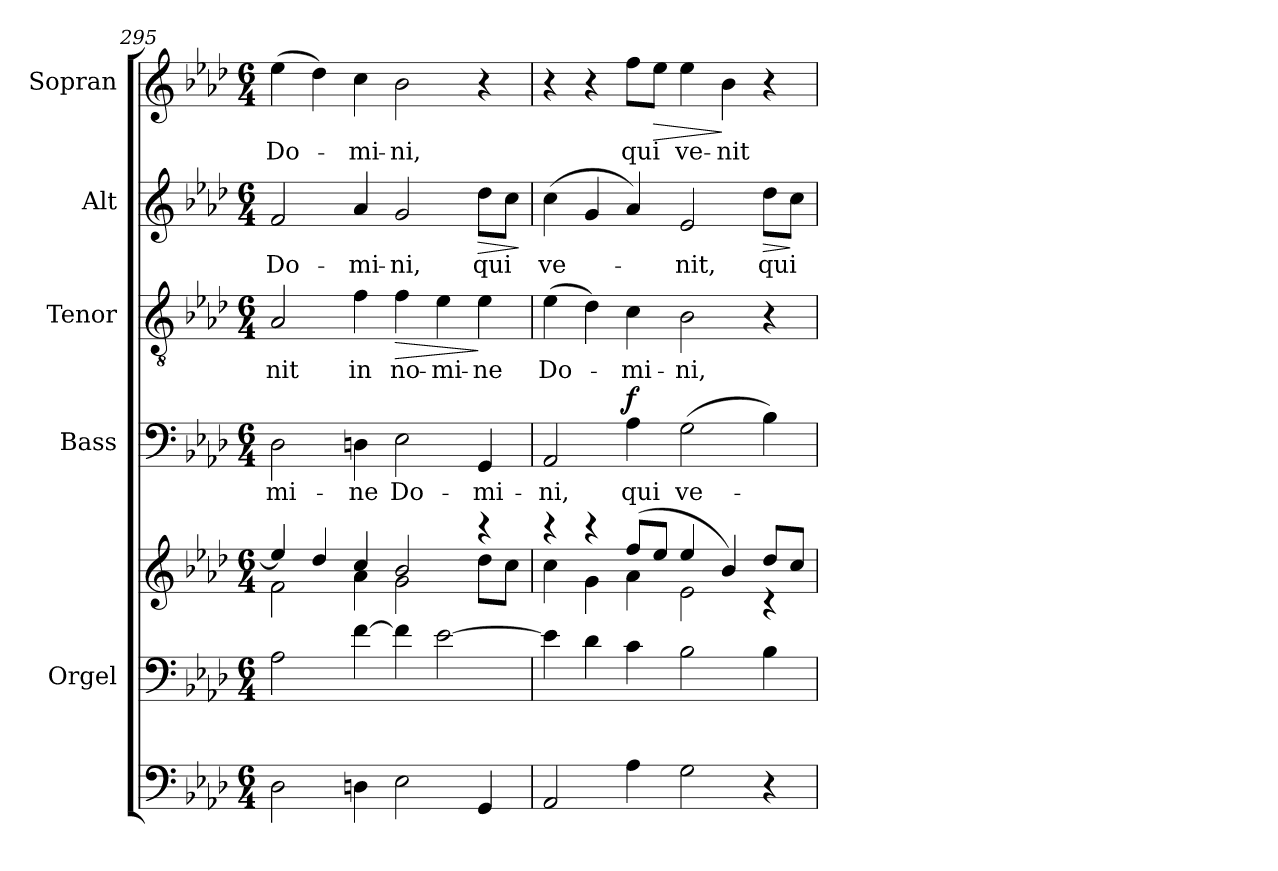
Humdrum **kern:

**kern	**kern	**kern	**kern	**text	**dynam	**kern	**text	**dynam	**kern	**text	**dynam	**kern	**text	**dynam
*part6	*part5	*part5	*part4	*part4	*part4	*part3	*part3	*part3	*part2	*part2	*part2	*part1	*part1	*part1
*staff7	*staff6	*staff5	*staff4	*staff4	*staff4	*staff3	*staff3	*staff3	*staff2	*staff2	*staff2	*staff1	*staff1	*staff1
*	*I"Orgel	*	*I"Bass	*	*	*I"Tenor	*	*	*I"Alt	*	*	*I"Sopran	*	*
*	*I'Org.	*	*I'B	*	*	*I'T	*	*	*I'A	*	*	*I'S	*	*
*clefF4	*clefF4	*clefG2	*clefF4	*	*	*clefGv2	*	*	*clefG2	*	*	*clefG2	*	*
*ITrd7c12	*	*	*	*	*	*	*	*	*	*	*	*	*	*
*k[b-e-a-d-]	*k[b-e-a-d-]	*k[b-e-a-d-]	*k[b-e-a-d-]	*	*	*k[b-e-a-d-]	*	*	*k[b-e-a-d-]	*	*	*k[b-e-a-d-]	*	*
*A-:	*A-:	*A-:	*A-:	*	*	*A-:	*	*	*A-:	*	*	*A-:	*	*
*M6/4	*M6/4	*M6/4	*M6/4	*	*	*M6/4	*	*	*M6/4	*	*	*M6/4	*	*
=295	=295	=295	=295	=295	=295	=295	=295	=295	=295	=295	=295	=295	=295	=295
*	*	*^	*	*	*	*	*	*	*	*	*	*	*	*
!	!	!	!	!	!LO:LY:b	!	!	!LO:LY:b	!	!	!LO:LY:b	!	!	!LO:LY:b	!
2DD-\	2A-\	4ee-/]	2f\	2D-\	-mi-	.	2A-/	-nit	.	2f/	Do-	.	(>4ee-\	Do-	.
.	.	4dd-/	.	.	.	.	.	.	.	.	.	.	4dd-\)	.	.
!	!	!	!	!	!LO:LY:b	!	!	!LO:LY:b	!	!	!LO:LY:b	!	!	!LO:LY:b	!
4DDn\	[4f\	4cc/	4a-\	4Dn\	-ne	.	4f\	in	.	4a-/	-mi-	.	4cc\	-mi-	.
!	!	!	!	!	!LO:LY:b	!	!	!LO:LY:b	!LO:HP:b	!	!LO:LY:b	!	!	!LO:LY:b	!
2EE-\	4f\]	2b-/	2g\	2E-\	Do-	.	4f\	no-	>	2g/	-ni,	.	2b-\	-ni,	.
!	!	!	!	!	!	!	!	!LO:LY:b	!	!	!	!	!	!	!
.	[2e-\	.	.	.	.	.	4e-\	-mi-	.	.	.	.	.	.	.
!	!	!	!	!	!LO:LY:b	!	!	!LO:LY:b	!	!	!LO:LY:b	!LO:HP:b	!	!	!
4GGG/	.	4rbb	8dd-\L	4GG/	-mi-	.	4e-\	-ne	]	8dd-\L	qui	>	4r	.	.
.	.	.	8cc\J	.	.	.	.	.	.	8cc\J	.	.	.	.	.
*	*	*v	*v	*	*	*	*	*	*	*	*	*	*	*	*
.	.	.	.	.	.	.	.	.	.	.	]	.	.	.
!!LO:LB:g=z
=296	=296	=296	=296	=296	=296	=296	=296	=296	=296	=296	=296	=296	=296	=296
*	*	*^	*	*	*	*	*	*	*	*	*	*	*	*
!	!	!	!	!	!LO:LY:b	!	!	!LO:LY:b	!	!	!LO:LY:b	!	!	!	!
2AAA-/	4e-\]	4rbb	4cc\	2AA-/	-ni,	.	(>4e-\	Do-	.	(>4cc\	ve-	.	4r	.	.
.	4d-\	4rbb	4g\	.	.	.	4d-\)	.	.	4g/	.	.	4r	.	.
!	!	!	!	!	!LO:LY:b	!LO:DY:a	!	!LO:LY:b	!	!	!	!	!	!LO:LY:b	!
4AA-\	4c\	(>8ff/L	4a-\	4A-\	qui	f	4c\	-mi-	.	4a-/)	.	.	8ff\L	qui	.
!	!	!	!	!	!	!	!	!	!	!	!	!	!	!	!LO:HP:b
.	.	8ee-/J	.	.	.	.	.	.	.	.	.	.	8ee-\J	.	>
!	!	!	!	!	!LO:LY:b	!	!	!LO:LY:b	!	!	!LO:LY:b	!	!	!LO:LY:b	!
2GG\	2B-\	4ee-/	2e-\	(>2G\	ve-	.	2B-\	-ni,	.	2e-/	-nit,	.	4ee-\	ve-	.
!	!	!	!	!	!	!	!	!	!	!	!	!	!	!LO:LY:b	!
.	.	4b-/)	.	.	.	.	.	.	.	.	.	.	4b-\	-nit	]
!	!	!	!	!	!	!	!	!	!	!	!LO:LY:b	!LO:HP:b	!	!	!
4r	4B-\	8dd-/L	4rc	4B-\)	.	.	4r	.	.	8dd-\L	qui	>	4r	.	.
.	.	8cc/J	.	.	.	.	.	.	.	8cc\J	.	]	.	.	.
*	*	*v	*v	*	*	*	*	*	*	*	*	*	*	*	*
=	=	=	=	=	=	=	=	=	=	=	=	=	=	=
*-	*-	*-	*-	*-	*-	*-	*-	*-	*-	*-	*-	*-	*-	*-
